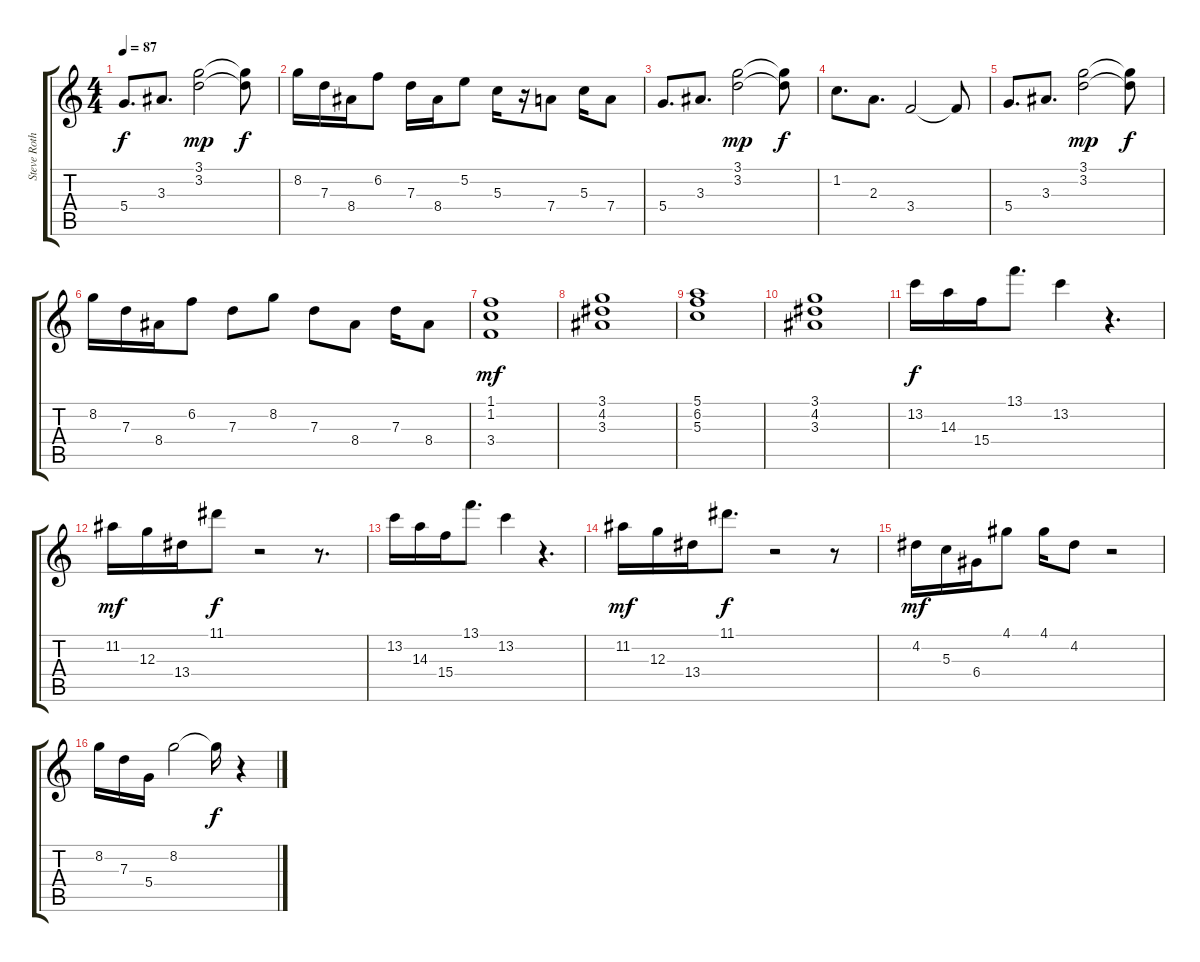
\track ("Steve Rothery " "Steve Roth") {instrument electricguitarclean}
\staff {score tabs}
\tuning (E4 B3 G3 D3 A2 E2) {hide}
\ts (4 4)
\tempo 87
\clef g2
\ks c
5.4.8{d dy f} 3.3.8{d} (3.1 3.2).2{dy mp} (3.1{t} 3.2{t}).8{dy f} |
8.2.16 7.3.16 8.4.16 6.2.8 7.3.16 8.4.16 5.2.8 5.3.16 r.16 7.4.8 5.3.16 7.4.8 |
5.4.8{d} 3.3.8{d} (3.1 3.2).2{dy mp} (3.1{t} 3.2{t}).8{dy f} |
1.2.8{d} 2.3.8{d} 3.4.2 3.4{t}.8 |
5.4.8{d} 3.3.8{d} (3.1 3.2).2{dy mp} (3.1{t} 3.2{t}).8{dy f} |
8.2.16 7.3.16 8.4.16 6.2.8 7.3.8 8.2.8 7.3.8 8.4.8 7.3.16 8.4.8 |
(1.1 1.2 3.4).1{dy mf instrument overdrivenguitar} |
(3.1 4.2 3.3).1 |
(5.1 6.2 5.3).1 |
(3.1 4.2 3.3).1 |
13.2.16{dy f volume 14 instrument electricguitarclean} 14.3.16 15.4.16 13.1.8{d} 13.2.4 r.4{d} |
11.2.16{dy mf} 12.3.16 13.4.16 11.1.8{dy f} r.2 r.8{d} |
13.2.16 14.3.16 15.4.16 13.1.8{d} 13.2.4 r.4{d} |
11.2.16{dy mf} 12.3.16 13.4.16 11.1.8{d dy f} r.2 r.8 |
4.2.16{dy mf} 5.3.16 6.4.16 4.1.8 4.1.16 4.2.8 r.2 |
8.2.16 7.3.16 5.4.16 8.2.2 8.2{t}.16{dy f} r.4
